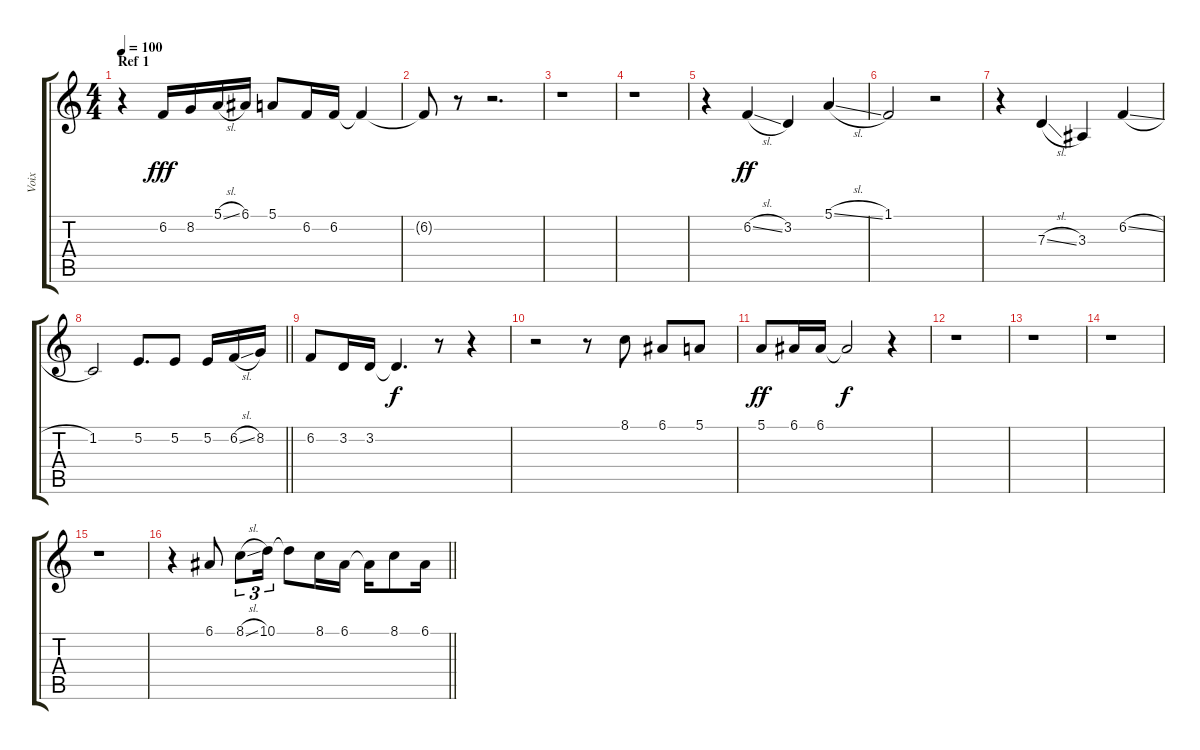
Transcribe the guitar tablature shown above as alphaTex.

\track ("Voix" "Voix") {instrument clarinet}
\staff {score tabs}
\tuning (E4 B3 G3 D3 A2 E2) {hide}
\ts (4 4)
\section ("" "Ref 1")
\tempo 100
\clef g2
\ks c
r.4{dy f} 6.2.16{dy fff} 8.2.16 5.1{sl}.16 6.1.16 5.1.8 6.2.16 6.2.16 6.2{t}.4 |
6.2{t}.8 r.8 r.2{d} |
r.1 |
r.1 |
r.4 6.2{sl}.4{dy ff} 3.2.4 5.1{sl}.4 |
1.1.2 r.2 |
r.4 7.3{sl}.4 3.3.4 6.2{sl}.4 |
\barLineRight lightlight
1.2.2 5.2.8{d} 5.2.8 5.2.16 6.2{sl}.16 8.2.16 |
6.2.8 3.2.16 3.2.16 3.2{t}.4{d dy f} r.8 r.4 |
r.2 r.8 8.1.8 6.1.8 5.1.8 |
5.1.8{dy ff} 6.1.16 6.1.16 6.1{t}.2{dy f} r.4 |
r.1 |
r.1 |
r.1 |
r.1 |
\barLineRight lightlight
r.4 6.1.8 8.1{sl}.8{tu (3 2)} 10.1.16{tu (3 2)} 10.1{t}.8 8.1.16 6.1.16 6.1{t}.16 8.1.8 6.1.16
